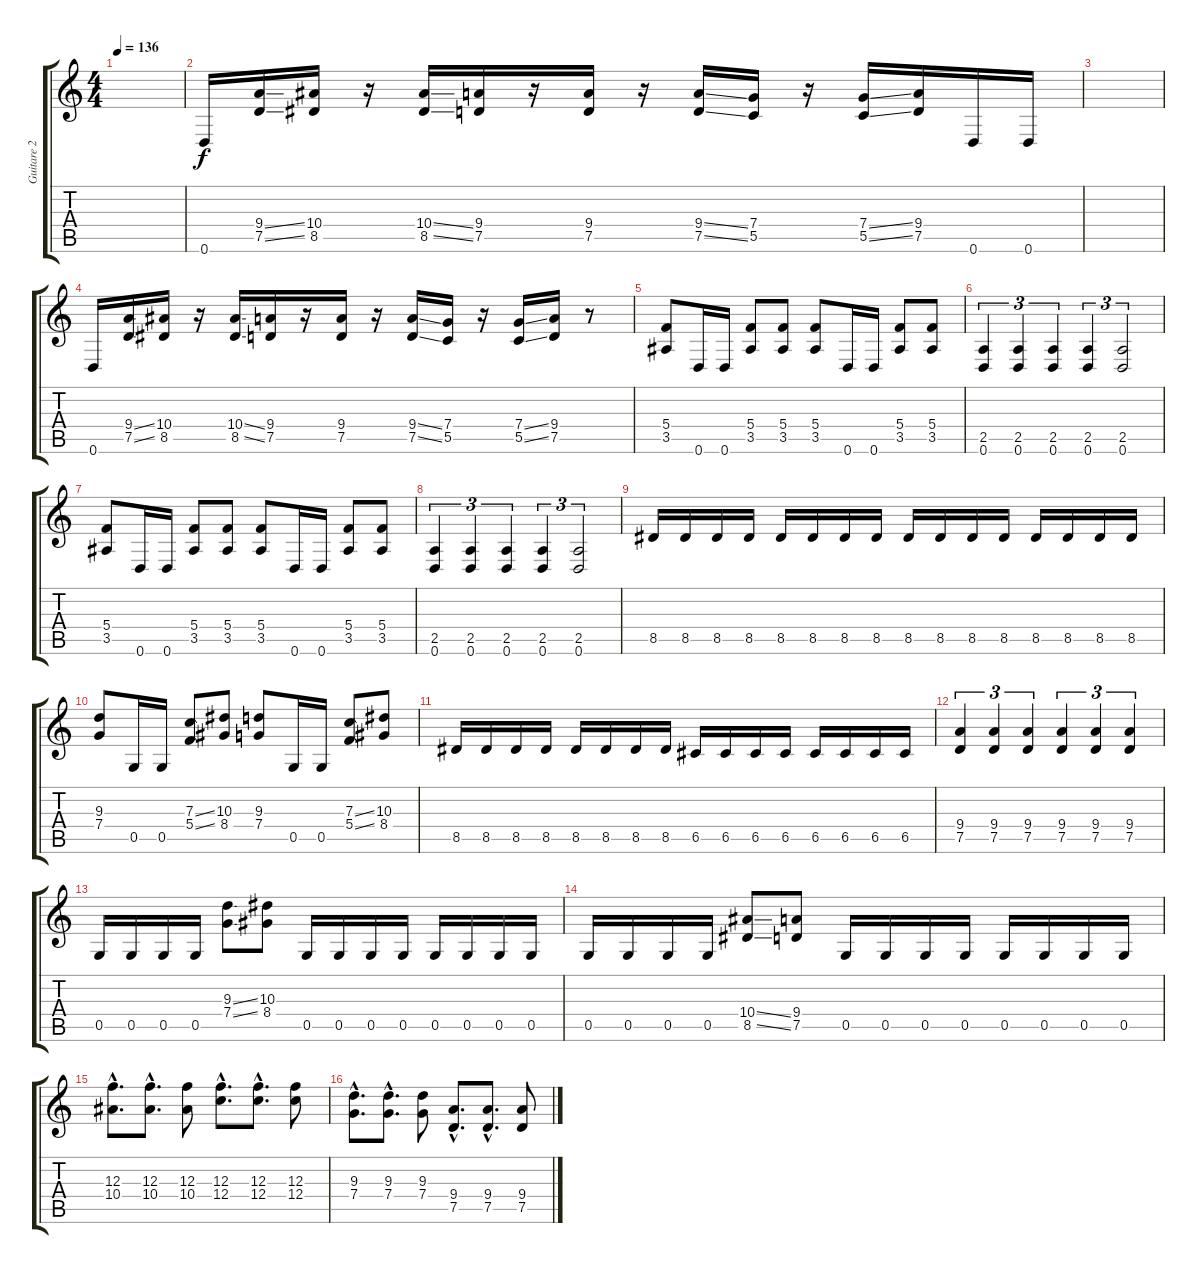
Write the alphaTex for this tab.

\track ("Guitare 2" "Guitare 2") {instrument distortionguitar}
\staff {score tabs}
\tuning (D4 A3 F3 C3 G2 D2) {hide}
\ts (4 4)
\tempo 136
\clef g2
\ks c
|
0.6.16 (9.4{ss} 7.5{ss}).16 (10.4 8.5).16 r.16 (10.4{ss} 8.5{ss}).16 (9.4 7.5).16 r.16 (9.4 7.5).16 r.16 (9.4{ss} 7.5{ss}).16 (7.4 5.5).16 r.16 (7.4{ss} 5.5{ss}).16 (9.4 7.5).16 0.6.16 0.6.16 |
|
0.6.16 (9.4{ss} 7.5{ss}).16 (10.4 8.5).16 r.16 (10.4{ss} 8.5{ss}).16 (9.4 7.5).16 r.16 (9.4 7.5).16 r.16 (9.4{ss} 7.5{ss}).16 (7.4 5.5).16 r.16 (7.4{ss} 5.5{ss}).16 (9.4 7.5).16 r.8 |
(5.4 3.5).8 0.6.16 0.6.16 (5.4 3.5).8 (5.4 3.5).8 (5.4 3.5).8 0.6.16 0.6.16 (5.4 3.5).8 (5.4 3.5).8 |
(2.5 0.6).4{tu (3 2)} (2.5 0.6).4{tu (3 2)} (2.5 0.6).4{tu (3 2)} (2.5 0.6).4{tu (3 2)} (2.5 0.6).2{tu (3 2)} |
(5.4 3.5).8 0.6.16 0.6.16 (5.4 3.5).8 (5.4 3.5).8 (5.4 3.5).8 0.6.16 0.6.16 (5.4 3.5).8 (5.4 3.5).8 |
(2.5 0.6).4{tu (3 2)} (2.5 0.6).4{tu (3 2)} (2.5 0.6).4{tu (3 2)} (2.5 0.6).4{tu (3 2)} (2.5 0.6).2{tu (3 2)} |
8.5.16 8.5.16 8.5.16 8.5.16 8.5.16 8.5.16 8.5.16 8.5.16 8.5.16 8.5.16 8.5.16 8.5.16 8.5.16 8.5.16 8.5.16 8.5.16 |
(9.3 7.4).8 0.5.16 0.5.16 (7.3{ss} 5.4{ss}).8 (10.3 8.4).8 (9.3 7.4).8 0.5.16 0.5.16 (7.3{ss} 5.4{ss}).8 (10.3 8.4).8 |
8.5.16 8.5.16 8.5.16 8.5.16 8.5.16 8.5.16 8.5.16 8.5.16 6.5.16 6.5.16 6.5.16 6.5.16 6.5.16 6.5.16 6.5.16 6.5.16 |
(9.4 7.5).4{tu (3 2)} (9.4 7.5).4{tu (3 2)} (9.4 7.5).4{tu (3 2)} (9.4 7.5).4{tu (3 2)} (9.4 7.5).4{tu (3 2)} (9.4 7.5).4{tu (3 2)} |
0.5.16 0.5.16 0.5.16 0.5.16 (9.3{ss} 7.4{ss}).8 (10.3 8.4).8 0.5.16 0.5.16 0.5.16 0.5.16 0.5.16 0.5.16 0.5.16 0.5.16 |
0.5.16 0.5.16 0.5.16 0.5.16 (10.4{ss} 8.5{ss}).8 (9.4 7.5).8 0.5.16 0.5.16 0.5.16 0.5.16 0.5.16 0.5.16 0.5.16 0.5.16 |
(12.3{hac} 10.4{hac}).8{d} (12.3{hac} 10.4{hac}).8{d} (12.3 10.4).8 (12.3{hac} 12.4{hac}).8{d} (12.3{hac} 12.4{hac}).8{d} (12.3 12.4).8 |
(9.3{hac} 7.4{hac}).8{d} (9.3{hac} 7.4{hac}).8{d} (9.3 7.4).8 (9.4{hac} 7.5{hac}).8{d} (9.4{hac} 7.5{hac}).8{d} (9.4 7.5).8
